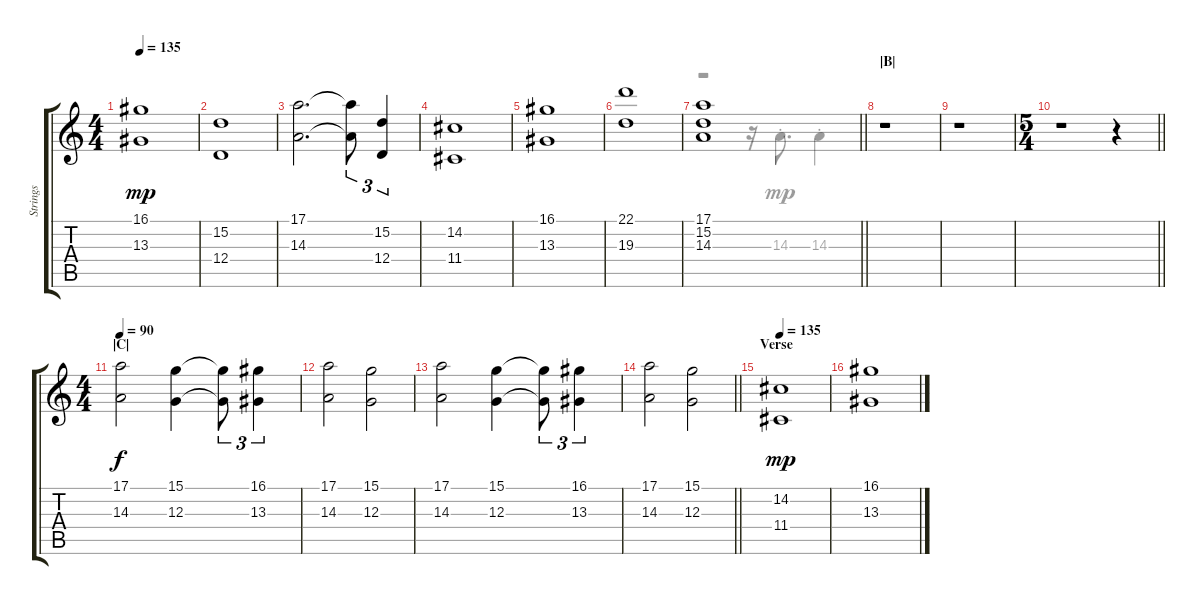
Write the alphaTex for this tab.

\track ("Strings" "Strings") {instrument stringensemble1}
\staff {score tabs}
\tuning (E4 B3 G3 D3 A2 E2) {hide}
\voice
\ts (4 4)
\tempo 135
\clef g2
\ks c
(16.1 13.3).1{dy mp} |
(15.2 12.4).1 |
(17.1 14.3).2{d} (17.1{t} 14.3{t}).8{tu (3 2)} (15.2 12.4).4{tu (3 2)} |
(14.2 11.4).1 |
(16.1 13.3).1 |
(22.1 19.3).1 |
\barLineRight lightlight
(17.1 15.2 14.3).1 |
\section ("" "|B|")
r.1 |
r.1 |
\ts (5 4)
\barLineRight lightlight
r.1 r.4 |
\ts (4 4)
\section ("" "|C|")
\tempo 90
(17.1 14.3).2{dy f} (15.1 12.3).4 (15.1{t} 12.3{t}).8{tu (3 2)} (16.1 13.3).4{tu (3 2)} |
(17.1 14.3).2 (15.1 12.3).2 |
(17.1 14.3).2 (15.1 12.3).4 (15.1{t} 12.3{t}).8{tu (3 2)} (16.1 13.3).4{tu (3 2)} |
\barLineRight lightlight
(17.1 14.3).2 (15.1 12.3).2 |
\section ("" "Verse")
\tempo 135
(14.2 11.4).1{dy mp} |
(16.1 13.3).1
\voice
\clef g2
\ottava regular
\simile none
\ks c
|
|
|
|
|
|
\barLineRight lightlight
r.2 r.16 14.3{st}.8{d} 14.3{st}.4 |
|
|
\barLineRight lightlight
|
|
|
|
\barLineRight lightlight
|
|
